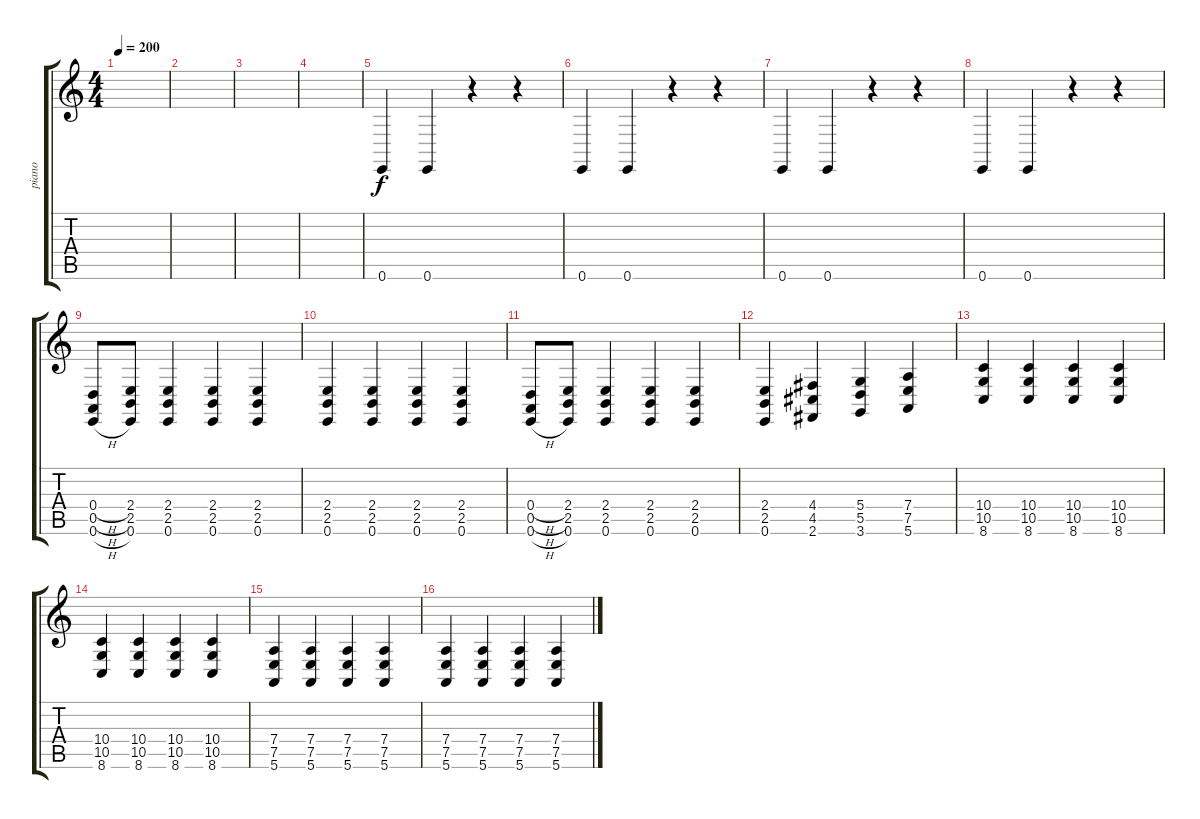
\track ("piano" "piano") {instrument acousticgrandpiano}
\staff {score tabs}
\tuning (E4 B3 G3 D3 A2 E2) {hide}
\ts (4 4)
\tempo 200
\clef g2
\ks c
|
|
|
|
0.6.4 0.6.4 r.4 r.4 |
0.6.4 0.6.4 r.4 r.4 |
0.6.4 0.6.4 r.4 r.4 |
0.6.4 0.6.4 r.4 r.4 |
(0.4{h} 0.5{h} 0.6{h}).8 (2.4 2.5 0.6).8 (2.4 2.5 0.6).4 (2.4 2.5 0.6).4 (2.4 2.5 0.6).4 |
(2.4 2.5 0.6).4 (2.4 2.5 0.6).4 (2.4 2.5 0.6).4 (2.4 2.5 0.6).4 |
(0.4{h} 0.5{h} 0.6{h}).8 (2.4 2.5 0.6).8 (2.4 2.5 0.6).4 (2.4 2.5 0.6).4 (2.4 2.5 0.6).4 |
(2.4 2.5 0.6).4 (4.4 4.5 2.6).4 (5.4 5.5 3.6).4 (7.4 7.5 5.6).4 |
(10.4 10.5 8.6).4 (10.4 10.5 8.6).4 (10.4 10.5 8.6).4 (10.4 10.5 8.6).4 |
(10.4 10.5 8.6).4 (10.4 10.5 8.6).4 (10.4 10.5 8.6).4 (10.4 10.5 8.6).4 |
(7.4 7.5 5.6).4 (7.4 7.5 5.6).4 (7.4 7.5 5.6).4 (7.4 7.5 5.6).4 |
(7.4 7.5 5.6).4 (7.4 7.5 5.6).4 (7.4 7.5 5.6).4 (7.4 7.5 5.6).4
